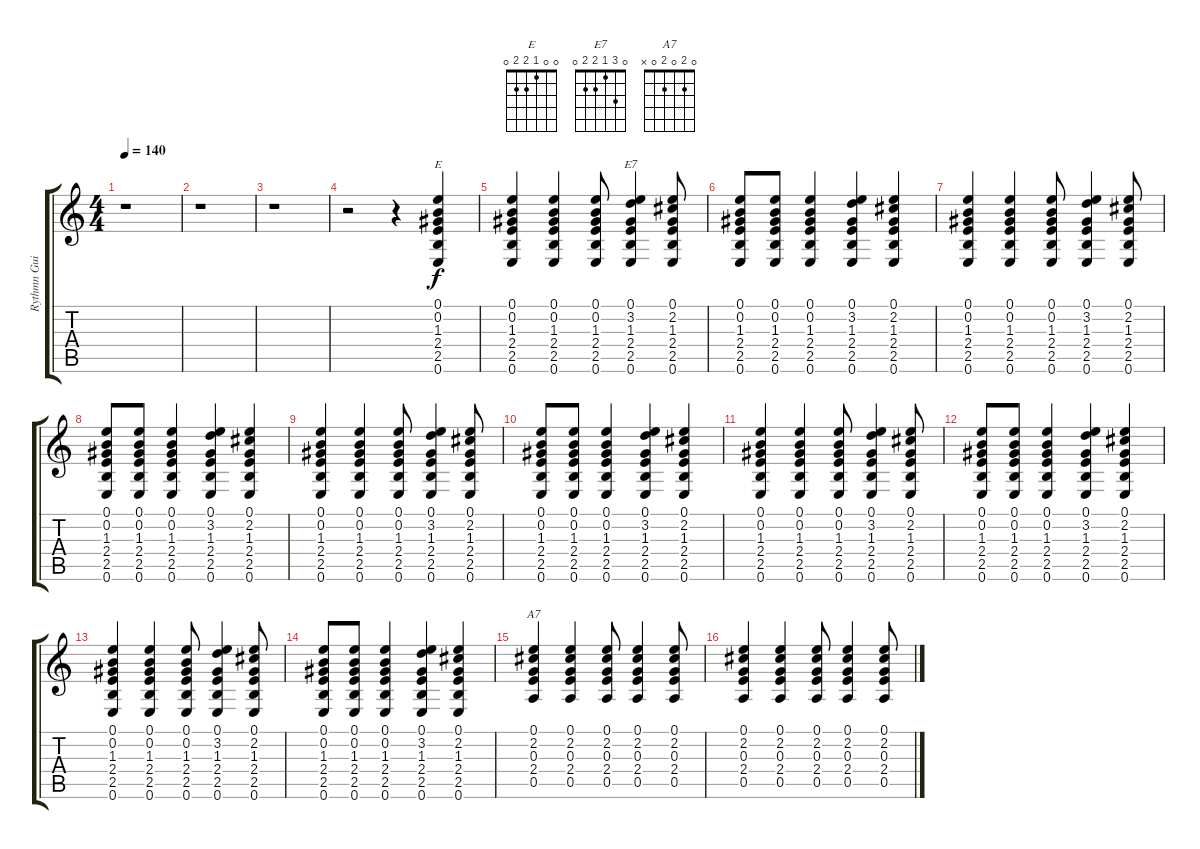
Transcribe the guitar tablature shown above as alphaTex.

\track ("Rythmn Guitar" "Rythmn Gui") {instrument acousticguitarsteel}
\staff {score tabs}
\tuning (E4 B3 G3 D3 A2 E2) {hide}
\chord ("E" 0 0 1 2 2 0)
\chord ("E7" 0 3 1 2 2 0)
\chord ("A7" 0 2 0 2 0 x)
\ts (4 4)
\tempo 140
\clef g2
\ks c
r.1{dy f instrument acousticguitarsteel} |
r.1 |
r.1 |
r.2 r.4 (0.1 0.2 1.3 2.4 2.5 0.6).4{ch "E"} |
(0.1 0.2 1.3 2.4 2.5 0.6).4 (0.1 0.2 1.3 2.4 2.5 0.6).4 (0.1 0.2 1.3 2.4 2.5 0.6).8 (0.1 3.2 1.3 2.4 2.5 0.6).4{ch "E7"} (0.1 2.2 1.3 2.4 2.5 0.6).8 |
(0.1 0.2 1.3 2.4 2.5 0.6).8 (0.1 0.2 1.3 2.4 2.5 0.6).8 (0.1 0.2 1.3 2.4 2.5 0.6).4 (0.1 3.2 1.3 2.4 2.5 0.6).4 (0.1 2.2 1.3 2.4 2.5 0.6).4 |
(0.1 0.2 1.3 2.4 2.5 0.6).4 (0.1 0.2 1.3 2.4 2.5 0.6).4 (0.1 0.2 1.3 2.4 2.5 0.6).8 (0.1 3.2 1.3 2.4 2.5 0.6).4 (0.1 2.2 1.3 2.4 2.5 0.6).8 |
(0.1 0.2 1.3 2.4 2.5 0.6).8 (0.1 0.2 1.3 2.4 2.5 0.6).8 (0.1 0.2 1.3 2.4 2.5 0.6).4 (0.1 3.2 1.3 2.4 2.5 0.6).4 (0.1 2.2 1.3 2.4 2.5 0.6).4 |
(0.1 0.2 1.3 2.4 2.5 0.6).4 (0.1 0.2 1.3 2.4 2.5 0.6).4 (0.1 0.2 1.3 2.4 2.5 0.6).8 (0.1 3.2 1.3 2.4 2.5 0.6).4 (0.1 2.2 1.3 2.4 2.5 0.6).8 |
(0.1 0.2 1.3 2.4 2.5 0.6).8 (0.1 0.2 1.3 2.4 2.5 0.6).8 (0.1 0.2 1.3 2.4 2.5 0.6).4 (0.1 3.2 1.3 2.4 2.5 0.6).4 (0.1 2.2 1.3 2.4 2.5 0.6).4 |
(0.1 0.2 1.3 2.4 2.5 0.6).4 (0.1 0.2 1.3 2.4 2.5 0.6).4 (0.1 0.2 1.3 2.4 2.5 0.6).8 (0.1 3.2 1.3 2.4 2.5 0.6).4 (0.1 2.2 1.3 2.4 2.5 0.6).8 |
(0.1 0.2 1.3 2.4 2.5 0.6).8 (0.1 0.2 1.3 2.4 2.5 0.6).8 (0.1 0.2 1.3 2.4 2.5 0.6).4 (0.1 3.2 1.3 2.4 2.5 0.6).4 (0.1 2.2 1.3 2.4 2.5 0.6).4 |
(0.1 0.2 1.3 2.4 2.5 0.6).4 (0.1 0.2 1.3 2.4 2.5 0.6).4 (0.1 0.2 1.3 2.4 2.5 0.6).8 (0.1 3.2 1.3 2.4 2.5 0.6).4 (0.1 2.2 1.3 2.4 2.5 0.6).8 |
(0.1 0.2 1.3 2.4 2.5 0.6).8 (0.1 0.2 1.3 2.4 2.5 0.6).8 (0.1 0.2 1.3 2.4 2.5 0.6).4 (0.1 3.2 1.3 2.4 2.5 0.6).4 (0.1 2.2 1.3 2.4 2.5 0.6).4 |
(0.1 2.2 0.3 2.4 0.5).4{ch "A7"} (0.1 2.2 0.3 2.4 0.5).4 (0.1 2.2 0.3 2.4 0.5).8 (0.1 2.2 0.3 2.4 0.5).4 (0.1 2.2 0.3 2.4 0.5).8 |
(0.1 2.2 0.3 2.4 0.5).4 (0.1 2.2 0.3 2.4 0.5).4 (0.1 2.2 0.3 2.4 0.5).8 (0.1 2.2 0.3 2.4 0.5).4 (0.1 2.2 0.3 2.4 0.5).8
